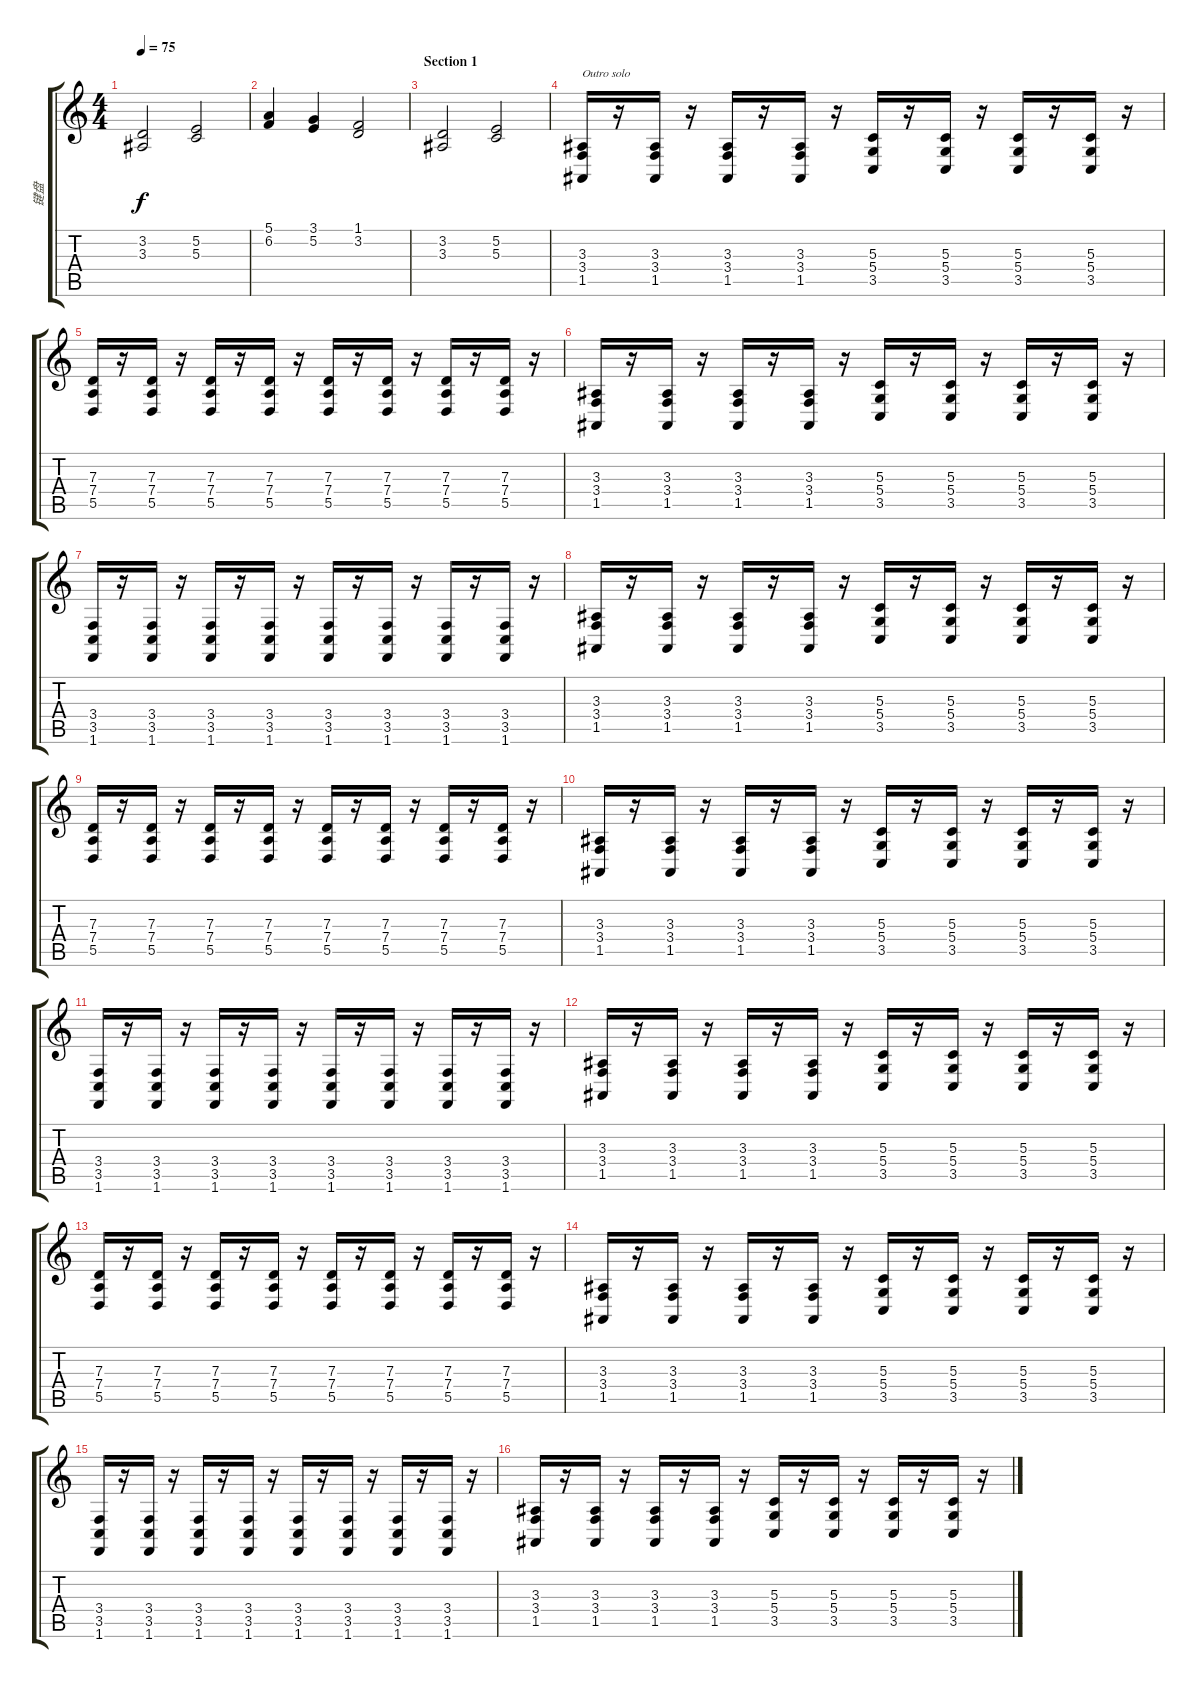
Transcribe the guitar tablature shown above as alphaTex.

\track ("键盘" "键盘") {instrument stringensemble1}
\staff {score tabs}
\tuning (E4 B3 G3 D3 A2 E2) {hide}
\ts (4 4)
\tempo 75
\clef g2
\ks c
(3.2 3.3).2{dy f} (5.2 5.3).2 |
(5.1 6.2).4 (3.1 5.2).4 (1.1 3.2).2 |
\section ("" "Section 1")
(3.2 3.3).2 (5.2 5.3).2 |
(3.3 3.4 1.5).16{txt "Outro solo"} r.16 (3.3 3.4 1.5).16 r.16 (3.3 3.4 1.5).16 r.16 (3.3 3.4 1.5).16 r.16 (5.3 5.4 3.5).16 r.16 (5.3 5.4 3.5).16 r.16 (5.3 5.4 3.5).16 r.16 (5.3 5.4 3.5).16 r.16 |
(7.3 7.4 5.5).16 r.16 (7.3 7.4 5.5).16 r.16 (7.3 7.4 5.5).16 r.16 (7.3 7.4 5.5).16 r.16 (7.3 7.4 5.5).16 r.16 (7.3 7.4 5.5).16 r.16 (7.3 7.4 5.5).16 r.16 (7.3 7.4 5.5).16 r.16 |
(3.3 3.4 1.5).16 r.16 (3.3 3.4 1.5).16 r.16 (3.3 3.4 1.5).16 r.16 (3.3 3.4 1.5).16 r.16 (5.3 5.4 3.5).16 r.16 (5.3 5.4 3.5).16 r.16 (5.3 5.4 3.5).16 r.16 (5.3 5.4 3.5).16 r.16 |
(3.4 3.5 1.6).16 r.16 (3.4 3.5 1.6).16 r.16 (3.4 3.5 1.6).16 r.16 (3.4 3.5 1.6).16 r.16 (3.4 3.5 1.6).16 r.16 (3.4 3.5 1.6).16 r.16 (3.4 3.5 1.6).16 r.16 (3.4 3.5 1.6).16 r.16 |
(3.3 3.4 1.5).16 r.16 (3.3 3.4 1.5).16 r.16 (3.3 3.4 1.5).16 r.16 (3.3 3.4 1.5).16 r.16 (5.3 5.4 3.5).16 r.16 (5.3 5.4 3.5).16 r.16 (5.3 5.4 3.5).16 r.16 (5.3 5.4 3.5).16 r.16 |
(7.3 7.4 5.5).16 r.16 (7.3 7.4 5.5).16 r.16 (7.3 7.4 5.5).16 r.16 (7.3 7.4 5.5).16 r.16 (7.3 7.4 5.5).16 r.16 (7.3 7.4 5.5).16 r.16 (7.3 7.4 5.5).16 r.16 (7.3 7.4 5.5).16 r.16 |
(3.3 3.4 1.5).16 r.16 (3.3 3.4 1.5).16 r.16 (3.3 3.4 1.5).16 r.16 (3.3 3.4 1.5).16 r.16 (5.3 5.4 3.5).16 r.16 (5.3 5.4 3.5).16 r.16 (5.3 5.4 3.5).16 r.16 (5.3 5.4 3.5).16 r.16 |
(3.4 3.5 1.6).16 r.16 (3.4 3.5 1.6).16 r.16 (3.4 3.5 1.6).16 r.16 (3.4 3.5 1.6).16 r.16 (3.4 3.5 1.6).16 r.16 (3.4 3.5 1.6).16 r.16 (3.4 3.5 1.6).16 r.16 (3.4 3.5 1.6).16 r.16 |
(3.3 3.4 1.5).16 r.16 (3.3 3.4 1.5).16 r.16 (3.3 3.4 1.5).16 r.16 (3.3 3.4 1.5).16 r.16 (5.3 5.4 3.5).16 r.16 (5.3 5.4 3.5).16 r.16 (5.3 5.4 3.5).16 r.16 (5.3 5.4 3.5).16 r.16 |
(7.3 7.4 5.5).16 r.16 (7.3 7.4 5.5).16 r.16 (7.3 7.4 5.5).16 r.16 (7.3 7.4 5.5).16 r.16 (7.3 7.4 5.5).16 r.16 (7.3 7.4 5.5).16 r.16 (7.3 7.4 5.5).16 r.16 (7.3 7.4 5.5).16 r.16 |
(3.3 3.4 1.5).16 r.16 (3.3 3.4 1.5).16 r.16 (3.3 3.4 1.5).16 r.16 (3.3 3.4 1.5).16 r.16 (5.3 5.4 3.5).16 r.16 (5.3 5.4 3.5).16 r.16 (5.3 5.4 3.5).16 r.16 (5.3 5.4 3.5).16 r.16 |
(3.4 3.5 1.6).16 r.16 (3.4 3.5 1.6).16 r.16 (3.4 3.5 1.6).16 r.16 (3.4 3.5 1.6).16 r.16 (3.4 3.5 1.6).16 r.16 (3.4 3.5 1.6).16 r.16 (3.4 3.5 1.6).16 r.16 (3.4 3.5 1.6).16 r.16 |
(3.3 3.4 1.5).16 r.16 (3.3 3.4 1.5).16 r.16 (3.3 3.4 1.5).16 r.16 (3.3 3.4 1.5).16 r.16 (5.3 5.4 3.5).16 r.16 (5.3 5.4 3.5).16 r.16 (5.3 5.4 3.5).16 r.16 (5.3 5.4 3.5).16 r.16
